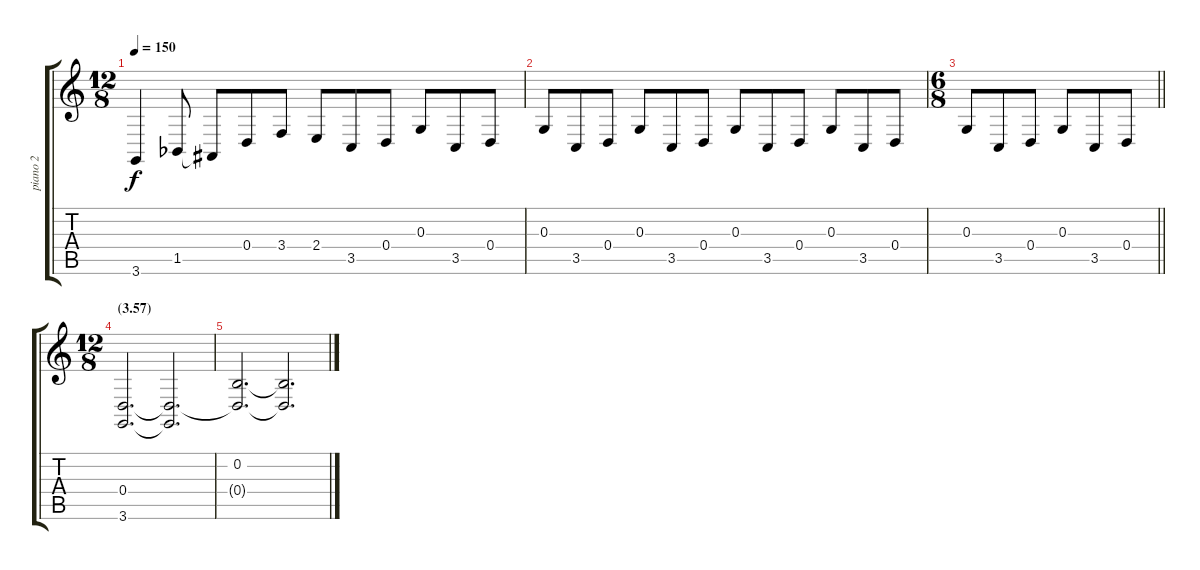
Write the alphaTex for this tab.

\track ("piano 2" "piano 2") {instrument acousticgrandpiano}
\staff {score tabs}
\tuning (E4 B3 G3 D3 A2 E2) {hide}
\ts (12 8)
\tempo 150
\clef g2
\ks c
3.6.4{dy f} 1.5{acc b}.8 1.5{t}.8 0.4.8 3.4.8 2.4.8 3.5.8 0.4.8 0.3.8 3.5.8 0.4.8 |
0.3.8 3.5.8 0.4.8 0.3.8 3.5.8 0.4.8 0.3.8 3.5.8 0.4.8 0.3.8 3.5.8 0.4.8 |
\ts (6 8)
\barLineRight lightlight
0.3.8 3.5.8 0.4.8 0.3.8 3.5.8 0.4.8 |
\ts (12 8)
\section ("" "(3.57)")
(0.4 3.6).2{d} (0.4{t} 3.6{t}).2{d} |
(0.2 0.4{t}).2{d} (0.2{t} 0.4{t}).2{d}
